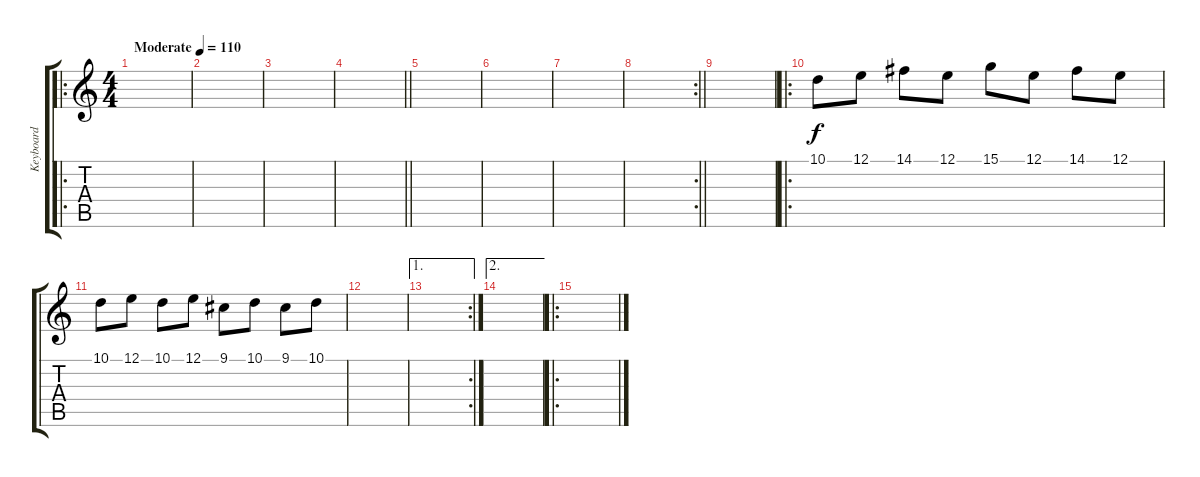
\track ("Keyboard" "Keyboard") {instrument acousticgrandpiano}
\staff {score tabs}
\tuning (E4 B3 G3 D3 A2 E2) {hide}
\ro
\ts (4 4)
\tempo (110 "Moderate")
\clef g2
\ks c
|
|
|
\barLineRight lightlight
|
|
|
|
\rc 2
\barLineRight lightlight
|
|
\ro
10.1.8 12.1.8 14.1.8 12.1.8 15.1.8 12.1.8 14.1.8 12.1.8 |
10.1.8 12.1.8 10.1.8 12.1.8 9.1.8 10.1.8 9.1.8 10.1.8 |
|
\ae 1
\rc 2
|
\ae 2
|
\ro
